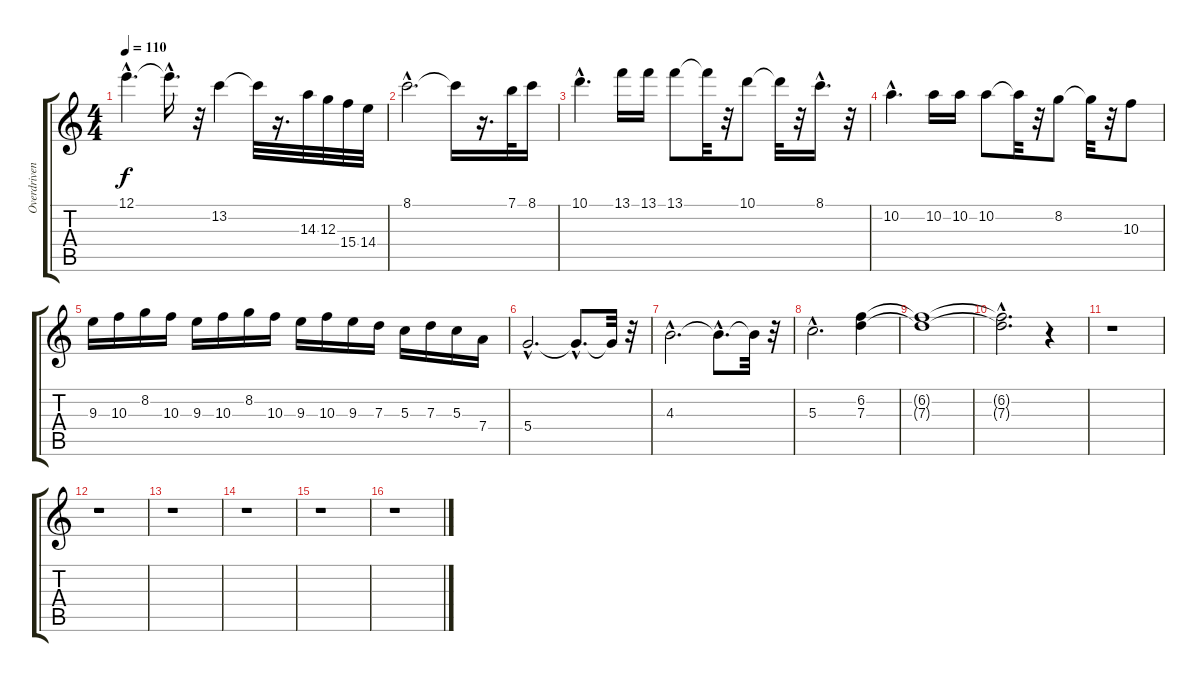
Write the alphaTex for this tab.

\track ("Overdriven guitar" "Overdriven") {instrument overdrivenguitar}
\staff {score tabs}
\tuning (E4 B3 G3 D3 A2 E2) {hide}
\ts (4 4)
\tempo 110
\clef g2
\ks c
12.1{hac}.4{d dy f} 12.1{hac t}.16{d} r.32 13.2.4 13.2{t}.32 r.16{d} 14.3.32 12.3.32 15.4.32 14.4.32 |
8.1{hac}.2{d} 8.1{t}.16 r.16{d} 7.1.32 8.1.16 |
10.1{hac}.4{d} 13.1.16 13.1.16 13.1.8 13.1{t}.32 r.32 10.1.8 10.1{t}.32 r.32 8.1{hac}.16{d} r.32 |
10.2{hac}.4{d} 10.2.16 10.2.16 10.2.8 10.2{t}.32 r.32 8.2.8 8.2{t}.32 r.32 10.3.8 |
9.3.16 10.3.16 8.2.16 10.3.16 9.3.16 10.3.16 8.2.16 10.3.16 9.3.16 10.3.16 9.3.16 7.3.16 5.3.16 7.3.16 5.3.16 7.4.16 |
5.4{hac}.2{d} 5.4{hac t}.8{d} 5.4{t}.32 r.32 |
4.3{hac}.2{d} 4.3{hac t}.8{d} 4.3{t}.32 r.32 |
5.3{hac}.2{d} (6.2 7.3).4 |
(6.2{t} 7.3{t}).1 |
(6.2{hac t} 7.3{hac t}).2{d} r.4 |
r.1 |
r.1 |
r.1 |
r.1 |
r.1 |
r.1
